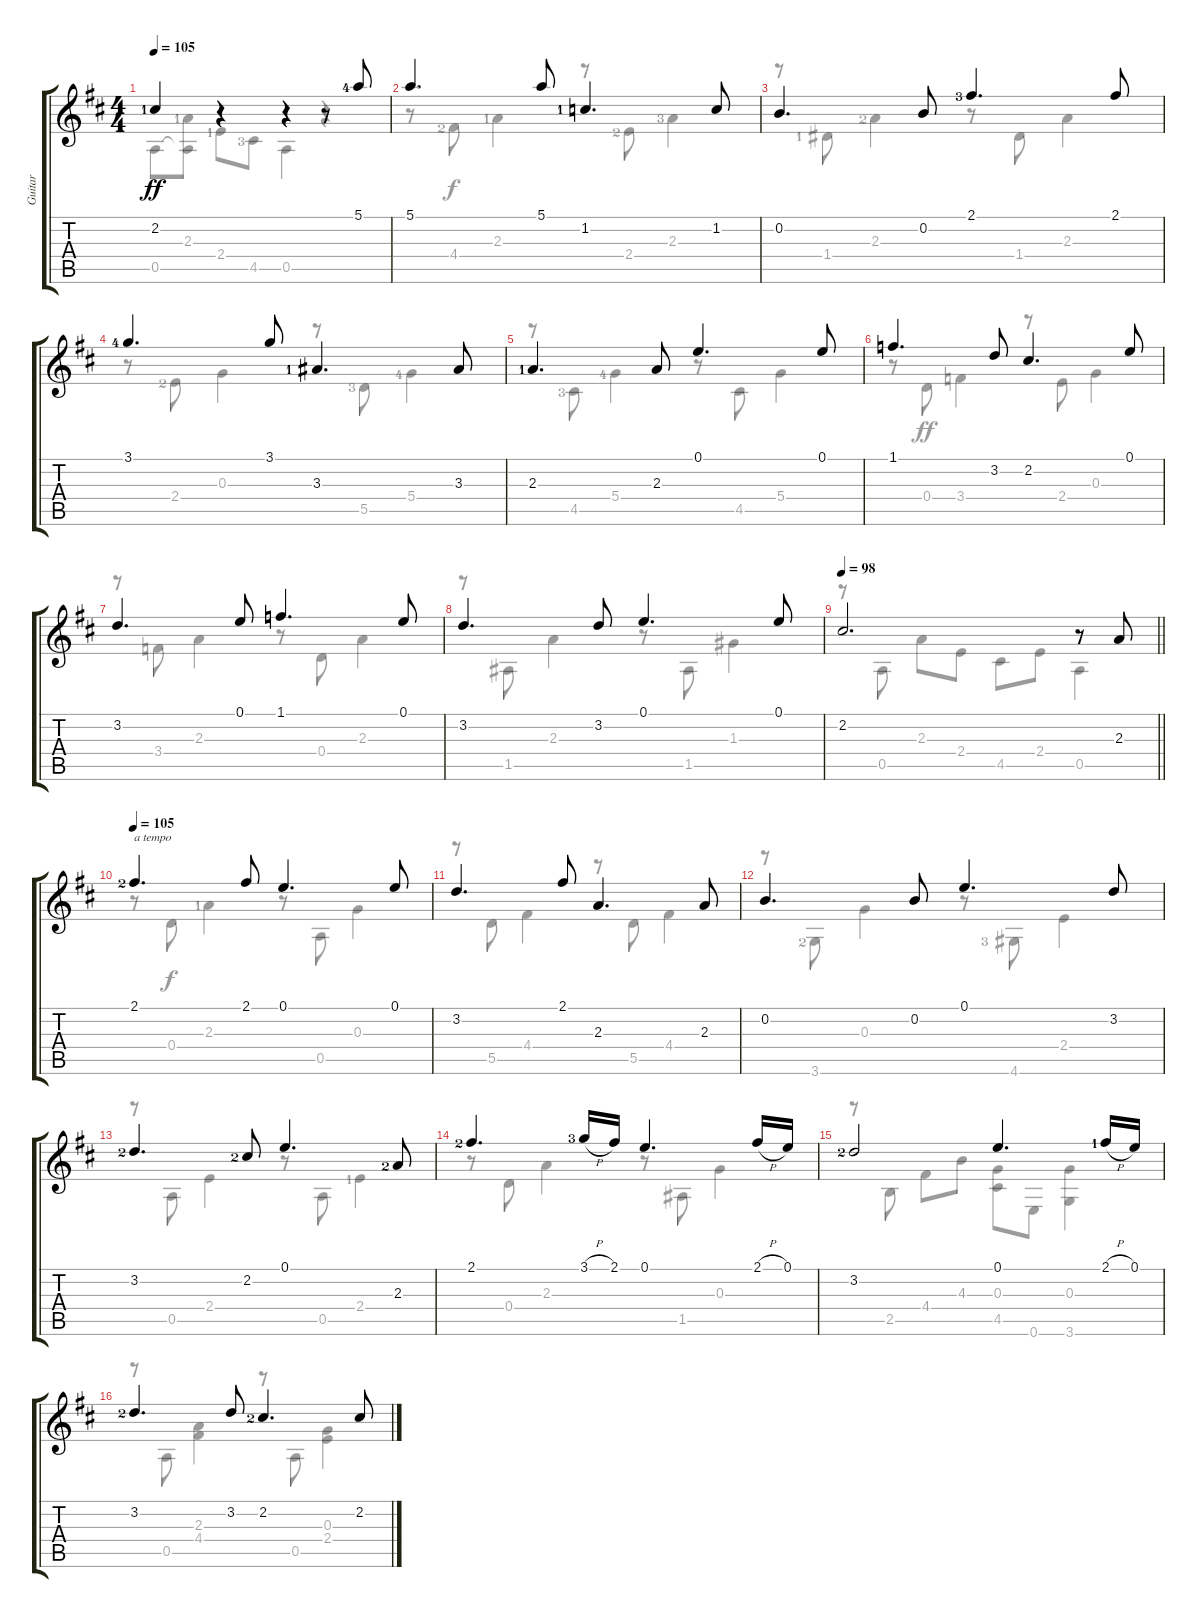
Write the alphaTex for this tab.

\track ("Guitar" "Guitar") {instrument acousticguitarnylon}
\staff {score tabs}
\tuning (E4 B3 G3 D3 A2 E2) {hide}
\voice
\ts (4 4)
\tempo 105
\clef g2
\ks d
2.2{lf 2}.4{dy ff} r.4 r.4 r.8 5.1{lf 5}.8 |
5.1.4{d} 5.1.8 1.2{lf 2}.4{d} 1.2.8 |
0.2.4{d} 0.2.8 2.1{lf 4}.4{d} 2.1.8 |
3.1{lf 5}.4{d} 3.1.8 3.3{lf 2}.4{d} 3.3.8 |
2.3{lf 2}.4{d} 2.3.8 0.1.4{d} 0.1.8 |
1.1.4{d} 3.2.8 2.2.4{d} 0.1.8 |
3.2.4{d} 0.1.8 1.1.4{d} 0.1.8 |
3.2.4{d} 3.2.8 0.1.4{d} 0.1.8 |
\tempo 98
\barLineRight lightlight
2.2.2{d} r.8 2.3.8 |
\tempo 105
2.1{lf 3}.4{d txt "a tempo"} 2.1.8 0.1.4{d} 0.1.8 |
3.2.4{d} 2.1.8 2.3.4{d} 2.3.8 |
0.2.4{d} 0.2.8 0.1.4{d} 3.2.8 |
3.2{lf 3}.4{d} 2.2{lf 3}.8 0.1.4{d} 2.3{lf 3}.8 |
2.1{lf 3}.4{d} 3.1{h lf 4}.16 2.1.16 0.1.4{d} 2.1{h}.16 0.1.16 |
3.2{lf 3}.2 0.1.4{d} 2.1{h lf 2}.16 0.1.16 |
3.2{lf 3}.4{d} 3.2.8 2.2{lf 3}.4{d} 2.2.8
\voice
\clef g2
\ottava regular
\simile none
\ks d
0.5.8{dy ff} (2.3{lf 2} 0.5{t}).8 2.4{lf 2}.8 4.5{lf 4}.8 0.5.4 r.4 |
r.8 4.4{lf 3}.8{dy f} 2.3{lf 2}.4 r.8 2.4{lf 3}.8 2.3{lf 4}.4 |
r.8 1.4{lf 2}.8 2.3{lf 3}.4 r.8 1.4.8 2.3.4 |
r.8 2.4{lf 3}.8 0.3.4 r.8 5.5{lf 4}.8 5.4{lf 5}.4 |
r.8 4.5{lf 4}.8 5.4{lf 5}.4 r.8 4.5.8 5.4.4 |
r.8 0.4.8{dy ff} 3.4.4 r.8 2.4.8 0.3.4 |
r.8 3.4.8 2.3.4 r.8 0.4.8 2.3.4 |
r.8 1.5.8 2.3.4 r.8 1.5.8 1.3.4 |
\barLineRight lightlight
r.8 0.5.8 2.3.8 2.4.8 4.5.8 2.4.8 0.5.4 |
r.8 0.4.8{dy f} 2.3{lf 2}.4 r.8 0.5.8 0.3.4 |
r.8 5.5.8 4.4.4 r.8 5.5.8 4.4.4 |
r.8 3.6{lf 3}.8 0.3.4 r.8 4.6{lf 4}.8 2.4.4 |
r.8 0.5.8 2.4.4 r.8 0.5.8 2.4{lf 2}.4 |
r.8 0.4.8 2.3.4 r.8 1.5.8 0.3.4 |
r.8 2.5.8 4.4.8 4.3.8 (0.3 4.5).8 0.6.8 (0.3 3.6).4 |
r.8 0.5.8 (2.3 4.4).4 r.8 0.5.8 (0.3 2.4).4
